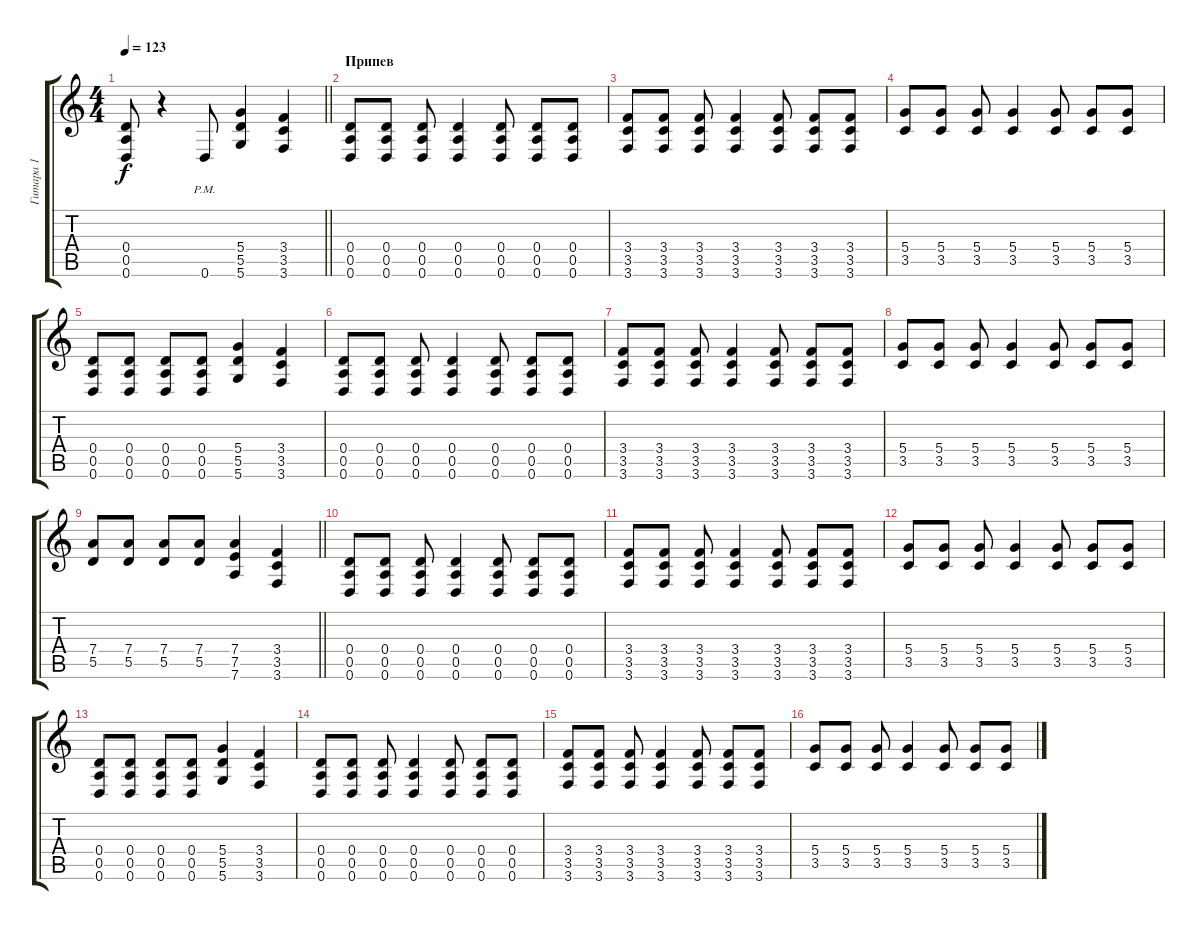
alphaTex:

\track ("Гитара 1" "Гитара 1") {instrument overdrivenguitar}
\staff {score tabs}
\tuning (E4 B3 G3 D3 A2 D2) {hide}
\ts (4 4)
\tempo 123
\clef g2
\barLineRight lightlight
\ks c
(0.4 0.5 0.6).8{dy f} r.4 0.6{pm}.8 (5.4 5.5 5.6).4 (3.4 3.5 3.6).4 |
\section ("" "Припев")
(0.4 0.5 0.6).8 (0.4 0.5 0.6).8 (0.4 0.5 0.6).8 (0.4 0.5 0.6).4 (0.4 0.5 0.6).8 (0.4 0.5 0.6).8 (0.4 0.5 0.6).8 |
(3.4 3.5 3.6).8 (3.4 3.5 3.6).8 (3.4 3.5 3.6).8 (3.4 3.5 3.6).4 (3.4 3.5 3.6).8 (3.4 3.5 3.6).8 (3.4 3.5 3.6).8 |
(5.4 3.5).8 (5.4 3.5).8 (5.4 3.5).8 (5.4 3.5).4 (5.4 3.5).8 (5.4 3.5).8 (5.4 3.5).8 |
(0.4 0.5 0.6).8 (0.4 0.5 0.6).8 (0.4 0.5 0.6).8 (0.4 0.5 0.6).8 (5.4 5.5 5.6).4 (3.4 3.5 3.6).4 |
(0.4 0.5 0.6).8 (0.4 0.5 0.6).8 (0.4 0.5 0.6).8 (0.4 0.5 0.6).4 (0.4 0.5 0.6).8 (0.4 0.5 0.6).8 (0.4 0.5 0.6).8 |
(3.4 3.5 3.6).8 (3.4 3.5 3.6).8 (3.4 3.5 3.6).8 (3.4 3.5 3.6).4 (3.4 3.5 3.6).8 (3.4 3.5 3.6).8 (3.4 3.5 3.6).8 |
(5.4 3.5).8 (5.4 3.5).8 (5.4 3.5).8 (5.4 3.5).4 (5.4 3.5).8 (5.4 3.5).8 (5.4 3.5).8 |
\barLineRight lightlight
(7.4 5.5).8 (7.4 5.5).8 (7.4 5.5).8 (7.4 5.5).8 (7.4 7.5 7.6).4 (3.4 3.5 3.6).4 |
(0.4 0.5 0.6).8 (0.4 0.5 0.6).8 (0.4 0.5 0.6).8 (0.4 0.5 0.6).4 (0.4 0.5 0.6).8 (0.4 0.5 0.6).8 (0.4 0.5 0.6).8 |
(3.4 3.5 3.6).8 (3.4 3.5 3.6).8 (3.4 3.5 3.6).8 (3.4 3.5 3.6).4 (3.4 3.5 3.6).8 (3.4 3.5 3.6).8 (3.4 3.5 3.6).8 |
(5.4 3.5).8 (5.4 3.5).8 (5.4 3.5).8 (5.4 3.5).4 (5.4 3.5).8 (5.4 3.5).8 (5.4 3.5).8 |
(0.4 0.5 0.6).8 (0.4 0.5 0.6).8 (0.4 0.5 0.6).8 (0.4 0.5 0.6).8 (5.4 5.5 5.6).4 (3.4 3.5 3.6).4 |
(0.4 0.5 0.6).8 (0.4 0.5 0.6).8 (0.4 0.5 0.6).8 (0.4 0.5 0.6).4 (0.4 0.5 0.6).8 (0.4 0.5 0.6).8 (0.4 0.5 0.6).8 |
(3.4 3.5 3.6).8 (3.4 3.5 3.6).8 (3.4 3.5 3.6).8 (3.4 3.5 3.6).4 (3.4 3.5 3.6).8 (3.4 3.5 3.6).8 (3.4 3.5 3.6).8 |
(5.4 3.5).8 (5.4 3.5).8 (5.4 3.5).8 (5.4 3.5).4 (5.4 3.5).8 (5.4 3.5).8 (5.4 3.5).8
